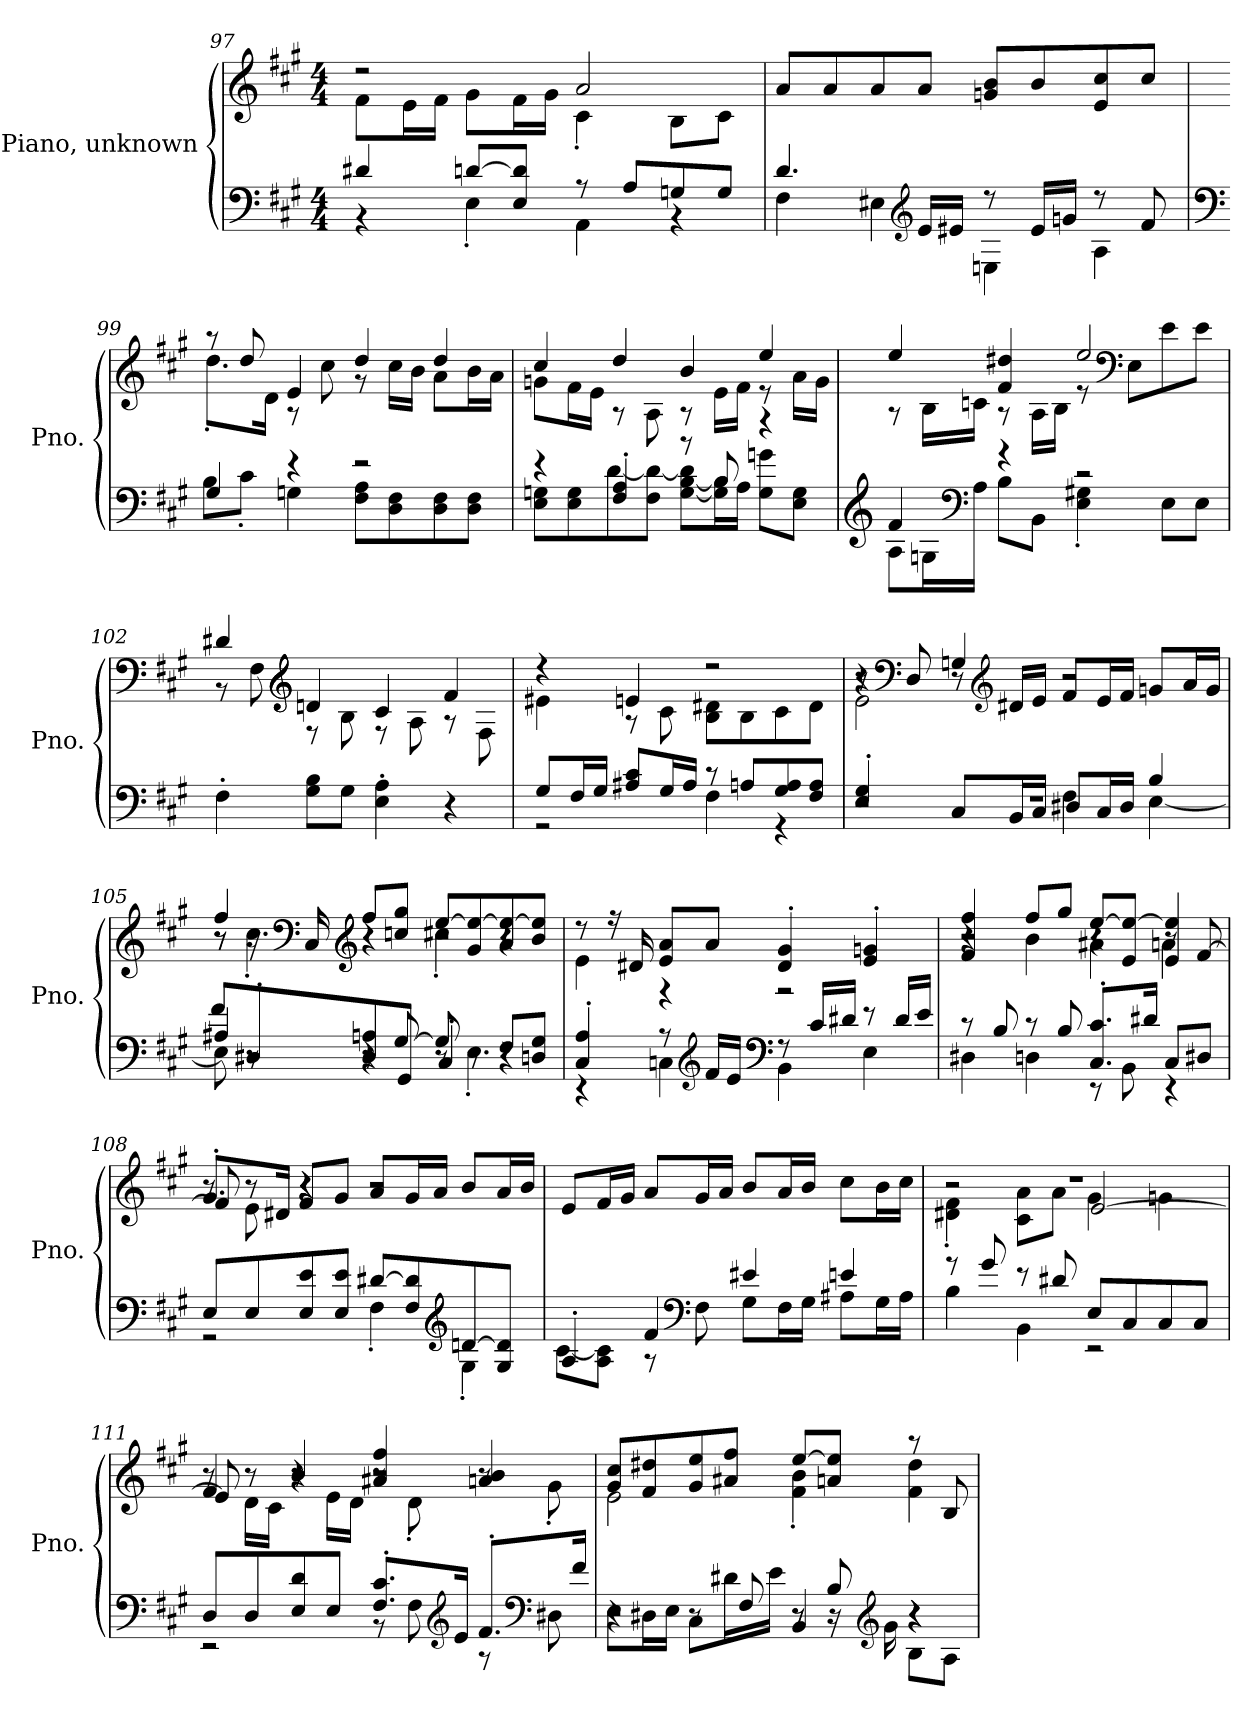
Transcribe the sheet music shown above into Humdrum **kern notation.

**kern	**kern
*part1	*part1
*staff2	*staff1
*I"Piano, unknown	*
*I'Pno.	*
!!LO:LB:g=z
*clefF4	*clefG2
*k[f#c#g#]	*k[f#c#g#]
*M4/4	*M4/4
=97	=97
*^	*^
4d#X/	4r	2r	8f#\L
.	.	.	16e\L
.	.	.	16f#\JJ
[8dn/L	4E'\	.	8g#\L
8E/ 8d/]J	.	.	16f#\L
.	.	.	16g#\JJ
8r	4AA\	2a/	4c#'\
8A/L	.	.	.
8Gn/	4r	.	8B\L
8G/J	.	.	8c#\J
*	*	*v	*v
=98	=98	=98
4.d/	4F#\	8a/L
.	.	8a/
.	4E#X\	8a/
*clefG2	*	*
16e/LL	.	8a/J
16e#X/JJ	.	.
8r	4En\	8gn/ 8b/L
16e#/LL	.	8b/
16gn/JJ	.	.
8r	4A\	8e/ 8cc#/
8f#/	.	8cc#/J
=99	=99	=99
*clefF4	*	*
*	*	*^
4G#/	8B\L	8r	8.dd'\L
.	8c#'\J	8dd/	.
.	.	.	16d\Jk
4r	4Gn\	4e/	8r
.	.	.	8cc#\
2r	8F#\ 8A\L	4dd/	8r
.	8D\ 8F#\	.	16cc#\LL
.	.	.	16b\JJ
.	8D\ 8F#\	4dd/	8a\L
.	8D\ 8F#\J	.	16b\L
.	.	.	16a\JJ
!!LO:LB:g=z	!!
=100	=100	=100	=100
4r	8E\ 8Gn\L	4cc#/	8gn\L
.	8E\ 8G\	.	16f#\L
.	.	.	16e\JJ
4F#/' 4A/'	[8d\	4dd/	8r
.	8F#\ 8d\_J	.	8A\
8r	[8G\ [8B\ 8d\]L	4b/	8r
8B/	16G\] 16B\]L	.	16e\LL
.	16A\JJ	.	16f#\JJ
4r	8G\ 8gn\L	4ee/	8r
.	8E\ 8G\J	.	16a\LL
.	.	.	16g\JJ
=101	=101	=101	=101
*clefG2	*	*	*
4f#/	8A\L	4ee/	8r
.	16Gn\L	.	16B\LL
*clefF4	*	*	*
.	16A\JJ	.	16cn\JJ
4r	8B\L	4f#/ 4dd#X/	8r
.	8BB\J	.	16A\LL
.	.	.	16B\JJ
2r	4E\' 4G#X\'	2ee/	8r
*	*	*clefF4	*
.	.	.	8E\L
.	8E\L	.	8e\
.	8E\J	.	8e\J
*v	*v	*	*
!!LO:LB:g=z	!!
=102	=102	=102
4F#'\	4d#X/	8r
.	.	8F#\
*	*clefG2	*
8G#\ 8B\L	4dn/	8r
8G#\J	.	8B\
4E\' 4A\'	4c#/	8r
.	.	8A\
4r	4f#/	8r
.	.	8F#\
=103	=103	=103
*^	*	*
8G#/L	2r	4r	4e#X\
16F#/L	.	.	.
16G#/JJ	.	.	.
8A#X/ 8c#/L	.	4en/	8r
16G#/L	.	.	8c#\
16A#/JJ	.	.	.
8r	4F#\	2r	8B\ 8d#X\L
8An/L	.	.	8B\
8G#/ 8A/	4r	.	8c#\
8F#/ 8A/J	.	.	8d#\J
=104	=104	=104	=104
*	*^	*	*^
1r	2r	4E/' 4G#/'	8r	2e\	4r
*	*	*	*clefF4	*	*
.	.	.	8D/	.	.
.	.	8C#/L	8r	.	4Gn/
*	*	*	*clefG2	*	*
.	.	16BB/L	16d#X/LL	.	.
.	.	16C#/JJ	16e/JJ	.	.
.	4F#\	8D#X/L	8f#/L	2r	2r
.	.	16C#/L	16e/L	.	.
.	.	16D#/JJ	16f#/JJ	.	.
.	[4E\	4B/	8gn/L	.	.
.	.	.	16a/L	.	.
.	.	.	16g/JJ	.	.
!!LO:PB:g=z	!!	!!
=105	=105	=105	=105	=105	=105
4A#X/	8E\]	8f#/L	4ff#/	8r	8r
.	8r	8D#X'/	.	4.cc#'\	16r
*	*	*	*clefF4	*	*
.	.	.	.	.	16C#/
*	*	*	*clefG2	*	*
8r	4r	8D#/ 8An/	4r	.	8ff#/L
[8G#/	.	8GG#/J	.	.	8ccn/ 8gg#/J
8G#/]	8r	4C#'/	2r	4cc#X'\	[8ee/L
8r	4.E'\	.	.	.	8g#/ 8ee/_
4r	.	8F#/L	.	4r	8a/ 8ee/_
.	.	8Dn/ 8G#/J	.	.	8b/ 8ee/]J
*	*v	*v	*	*	*
*	*	*	*v	*v
=106	=106	=106	=106
4C#/' 4A/'	4r	8r	4e\
.	.	16r	.
.	.	16d#X/	.
8r	4Cn\	8e/ 8a/L	4r
*clefG2	*	*	*
16f#/LL	.	8a/J	.
16e/JJ	.	.	.
*clefF4	*	*	*
8r	4BB\	4d#/' 4g#/'	2r
16c#/LL	.	.	.
16d#X/JJ	.	.	.
8r	4E\	4e/' 4gn/'	.
16d#/LL	.	.	.
16e/JJ	.	.	.
!!LO:LB:g=z
=107	=107	=107	=107
*	*	*	*^
8r	4D#X\	4f#/ 4ff#/	4r	2r
8B/	.	.	.	.
8r	4Dn\	8ff#/L	4b\	.
8B/	.	8gg#/J	.	.
8.C#/' 8.c#/'L	8r	[8ee/L	4a#X\	4r
.	8BB\	8e/ 8ee/_J	.	.
16d#X/Jk	.	.	.	.
8C#/L	4r	4e/ 4ee/]	4an\	8r
8D#X/J	.	.	.	[8f#/
=108	=108	=108	=108	=108
8E/L	2r	8.g#'/L	8r	8f#/]
8E/	.	.	8e\	8r
.	.	16d#X/Jk	.	.
8E/ 8e/	.	8f#/L	4r	4r
8E/ 8e/J	.	8g#/J	.	.
[8d#X/L	4F#'\	8a/L	2r	2r
8F#/ 8d#/]	.	16g#/L	.	.
.	.	16a/JJ	.	.
*clefG2	*	*	*	*
[8dn/	4G#'\	8b/L	.	.
8G#/ 8d/]J	.	16a/L	.	.
.	.	16b/JJ	.	.
*	*	*v	*v	*v
!!LO:LB:g=z
=109	=109	=109
4A'/	[8c#\L	8e/L
.	8A\ 8c#\]J	16f#/L
.	.	16g#/JJ
4f#/	8r	8a/L
*clefF4	*	*
.	8F#\	16g#/L
.	.	16a/JJ
4e#X/	8G#\L	8b/L
.	16F#\L	16a/L
.	16G#\JJ	16b/JJ
4en/	8A#X\L	8cc#\L
.	16G#\L	16b\L
.	16A#\JJ	16cc#\JJ
=110	=110	=110
*	*	*^
*	*	*	*^
8r	4B\	1r	4d#X\' 4f#\'	2r
8g#/	.	.	.	.
8r	4BB\	.	8c#\ 8a\L	.
8d#X/	.	.	8a\J	.
8E/L	2r	.	4g#\	[2e/
8C#/	.	.	.	.
8C#/	.	.	4gn\	.
8C#/J	.	.	.	.
!!LO:LB:g=z	!!	!!
=111	=111	=111	=111	=111
8D/L	2r	4f#/	8r	8e/]
8D/	.	.	16d\LL	8r
.	.	.	16c#\JJ	.
8E/ 8d/	.	4b/	8r	4r
8E/J	.	.	16e\LL	.
.	.	.	16d\JJ	.
8.F#/' 8.c#/'L	8r	4a#X/ 4ff#/	8r	2r
.	8F#\	.	8d'\	.
*clefG2	*	*	*	*
16e/Jk	.	.	.	.
8.f#'/L	8r	4an/ 4b/	8r	.
*clefF4	*	*	*	*
.	8D#X\	.	8g#'\	.
16f#/Jk	.	.	.	.
*	*	*	*v	*v
=112	=112	=112	=112
*	*^	*	*
2r	8E\L	4r	8g#/ 8cc#/L	2e\
.	16D#X\L	.	8f#/ 8dd#X/	.
.	16E\JJ	.	.	.
.	8C#\L	8r	8g#/ 8ee/	.
.	16d#X\L	8F#/	8a#X/ 8ff#/J	.
.	16e\JJ	.	.	.
8r	8r	4BB/	[8ee/L	4f#\' 4b\'
8B/	16r	.	8an/ 8ee/]J	.
*clefG2	*	*	*	*
.	16g#\	.	.	.
4r	8B\L	4r	8r	4f#\ 4dd#\
.	8A\J	.	8B/	.
*v	*v	*v	*	*
*	*v	*v
=	=
*-	*-
